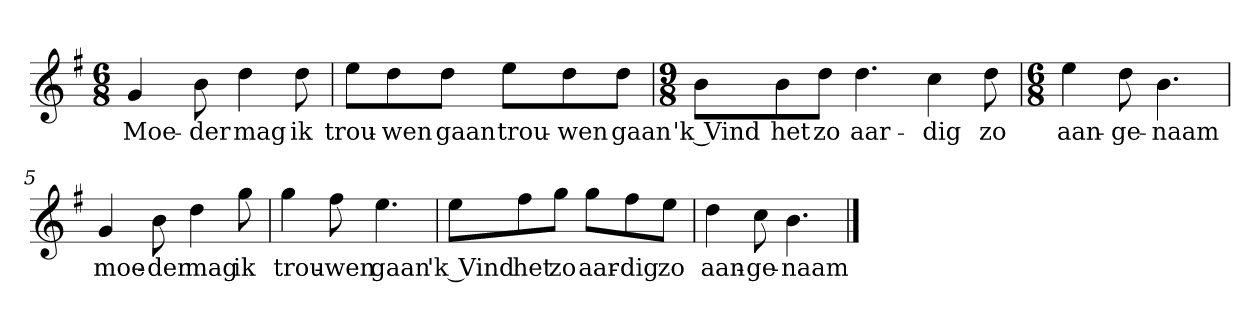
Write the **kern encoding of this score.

**kern	**text
*part1	*part1
*staff1	*staff1
*clefG2	*
*k[f#]	*
*G:	*
*M6/8	*
*MM120	*
=1	=1
4g	Moe-
8b	-der
4dd	mag
8dd	ik
=2	=2
8ee\L	trou-
8dd\	-wen
8dd\J	gaan
8ee\L	trou-
8dd\	-wen
8dd\J	gaan
=3	=3
*M9/8	*
8b\L	'k Vind
8b\	het
8dd\J	zo
4.dd	aar-
4cc	-dig
8dd	zo
=4	=4
*M6/8	*
4ee	aan-
8dd	-ge-
4.b	-naam
=5	=5
4g	moe-
8b	-der
4dd	mag
8gg	ik
=6	=6
4gg	trou-
8ff#	-wen
4.ee	gaan
=7	=7
8ee\L	'k Vind
8ff#\	het
8gg\J	zo
8gg\L	aar-
8ff#\	-dig
8ee\J	zo
=8	=8
4dd	aan-
8cc	-ge-
4.b	-naam
==	==
*-	*-
